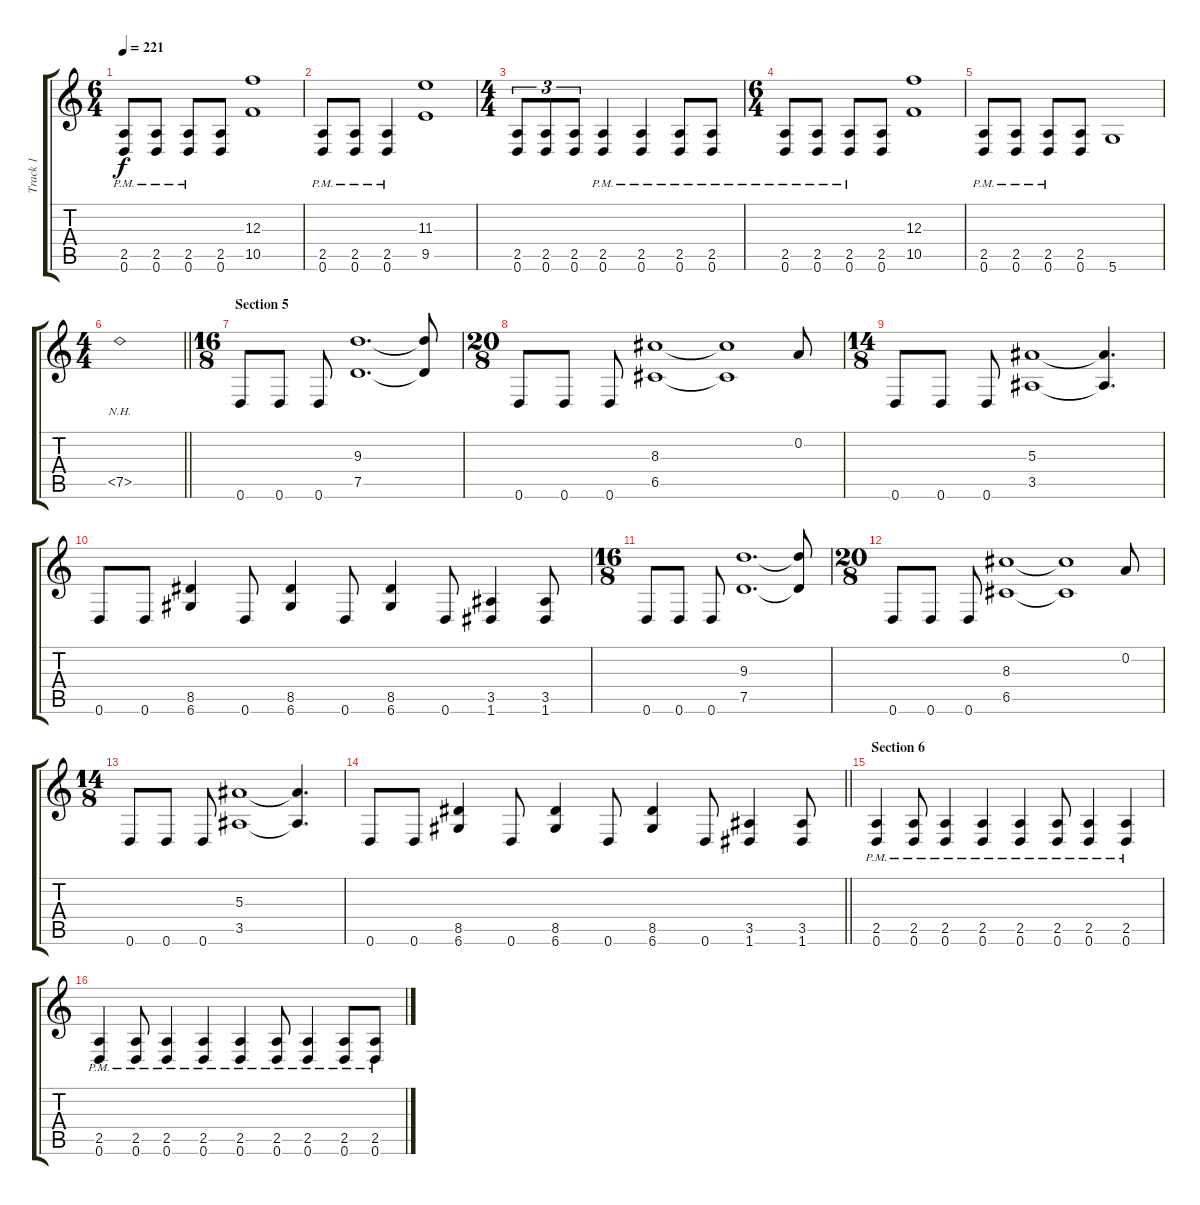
\track ("Track 1" "Track 1") {instrument distortionguitar}
\staff {score tabs}
\tuning (D4 A3 F3 C3 G2 D2) {hide}
\ts (6 4)
\tempo 221
\clef g2
\ks c
(2.5 0.6{pm}).8{dy f} (2.5 0.6{pm}).8 (2.5 0.6{pm}).8 (2.5 0.6).8 (12.3 10.5).1 |
(2.5 0.6{pm}).8 (2.5 0.6{pm}).8 (2.5 0.6{pm}).4 (11.3 9.5).1 |
\ts (4 4)
(2.5 0.6).8{tu (3 2)} (2.5 0.6).8{tu (3 2)} (2.5 0.6).8{tu (3 2)} (2.5 0.6{pm}).4 (2.5 0.6{pm}).4 (2.5 0.6{pm}).8 (2.5 0.6{pm}).8 |
\ts (6 4)
(2.5 0.6{pm}).8 (2.5 0.6{pm}).8 (2.5 0.6{pm}).8 (2.5 0.6).8 (12.3 10.5).1 |
(2.5 0.6{pm}).8 (2.5 0.6{pm}).8 (2.5 0.6{pm}).8 (2.5 0.6).8 5.6.1 |
\ts (4 4)
\barLineRight lightlight
7.5{nh}.1 |
\ts (16 8)
\section ("" "Section 5")
0.6.8 0.6.8 0.6.8 (9.3 7.5).1{d} (9.3{t} 7.5{t}).8 |
\ts (20 8)
0.6.8 0.6.8 0.6.8 (8.3 6.5).1 (8.3{t} 6.5{t}).1 0.2.8 |
\ts (14 8)
0.6.8 0.6.8 0.6.8 (5.3 3.5).1 (5.3{t} 3.5{t}).4{d} |
0.6.8 0.6.8 (8.5 6.6).4 0.6.8 (8.5 6.6).4 0.6.8 (8.5 6.6).4 0.6.8 (3.5 1.6).4 (3.5 1.6).8 |
\ts (16 8)
0.6.8 0.6.8 0.6.8 (9.3 7.5).1{d} (9.3{t} 7.5{t}).8 |
\ts (20 8)
0.6.8 0.6.8 0.6.8 (8.3 6.5).1 (8.3{t} 6.5{t}).1 0.2.8 |
\ts (14 8)
0.6.8 0.6.8 0.6.8 (5.3 3.5).1 (5.3{t} 3.5{t}).4{d} |
\barLineRight lightlight
0.6.8 0.6.8 (8.5 6.6).4 0.6.8 (8.5 6.6).4 0.6.8 (8.5 6.6).4 0.6.8 (3.5 1.6).4 (3.5 1.6).8 |
\section ("" "Section 6")
(2.5{pm} 0.6{pm}).4 (2.5{pm} 0.6{pm}).8 (2.5{pm} 0.6{pm}).4 (2.5{pm} 0.6{pm}).4 (2.5{pm} 0.6{pm}).4 (2.5{pm} 0.6{pm}).8 (2.5{pm} 0.6{pm}).4 (2.5{pm} 0.6{pm}).4 |
(2.5{pm} 0.6{pm}).4 (2.5{pm} 0.6{pm}).8 (2.5{pm} 0.6{pm}).4 (2.5{pm} 0.6{pm}).4 (2.5{pm} 0.6{pm}).4 (2.5{pm} 0.6{pm}).8 (2.5{pm} 0.6{pm}).4 (2.5{pm} 0.6{pm}).8 (2.5{pm} 0.6{pm}).8
